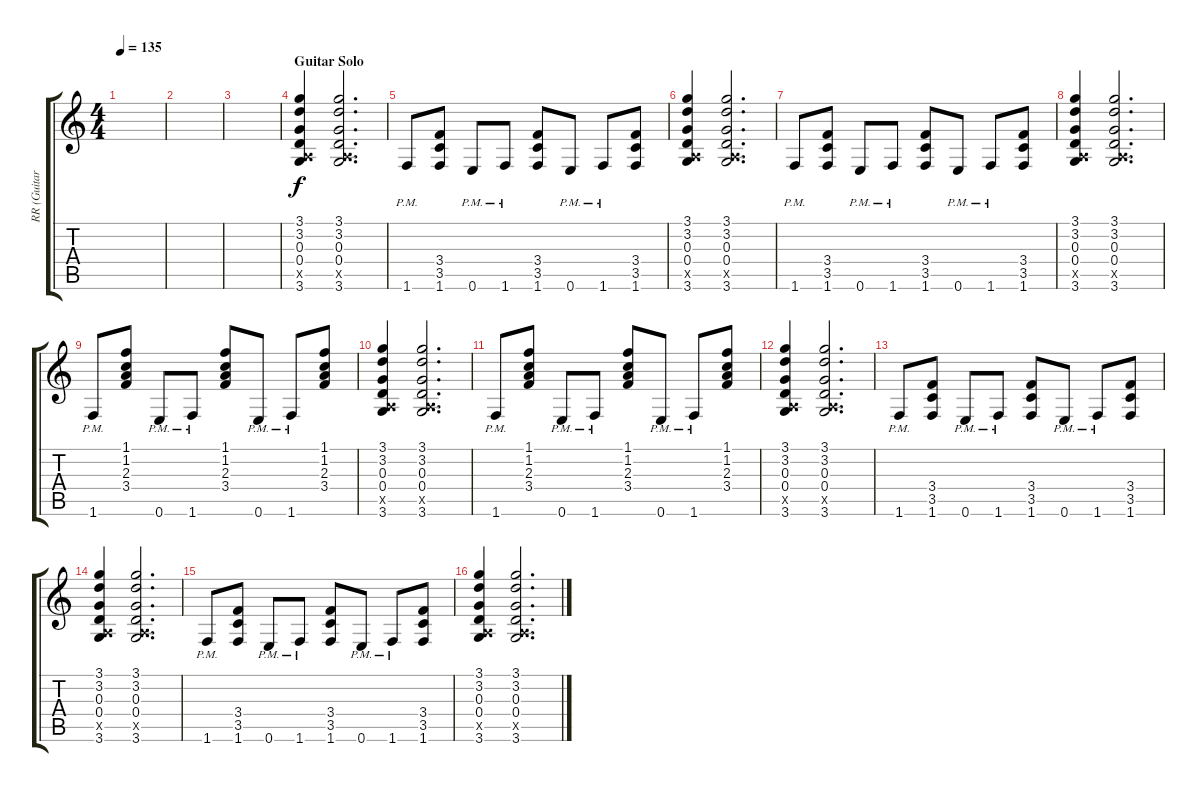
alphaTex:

\track ("RR (Guitar 5)" "RR (Guitar") {instrument distortionguitar}
\staff {score tabs}
\tuning (E4 B3 G3 D3 A2 E2) {hide}
\ts (4 4)
\tempo 135
\clef g2
\ks c
|
|
|
\section ("" "Guitar Solo")
(3.1 3.2 0.3 0.4 0.5{x} 3.6).4 (3.1 3.2 0.3 0.4 0.5{x} 3.6).2{d} |
1.6{pm}.8 (3.4 3.5 1.6).8 0.6{pm}.8 1.6{pm}.8 (3.4 3.5 1.6).8 0.6{pm}.8 1.6{pm}.8 (3.4 3.5 1.6).8 |
(3.1 3.2 0.3 0.4 0.5{x} 3.6).4 (3.1 3.2 0.3 0.4 0.5{x} 3.6).2{d} |
1.6{pm}.8 (3.4 3.5 1.6).8 0.6{pm}.8 1.6{pm}.8 (3.4 3.5 1.6).8 0.6{pm}.8 1.6{pm}.8 (3.4 3.5 1.6).8 |
(3.1 3.2 0.3 0.4 0.5{x} 3.6).4 (3.1 3.2 0.3 0.4 0.5{x} 3.6).2{d} |
1.6{pm}.8 (1.1 1.2 2.3 3.4).8 0.6{pm}.8 1.6{pm}.8 (1.1 1.2 2.3 3.4).8 0.6{pm}.8 1.6{pm}.8 (1.1 1.2 2.3 3.4).8 |
(3.1 3.2 0.3 0.4 0.5{x} 3.6).4 (3.1 3.2 0.3 0.4 0.5{x} 3.6).2{d} |
1.6{pm}.8 (1.1 1.2 2.3 3.4).8 0.6{pm}.8 1.6{pm}.8 (1.1 1.2 2.3 3.4).8 0.6{pm}.8 1.6{pm}.8 (1.1 1.2 2.3 3.4).8 |
(3.1 3.2 0.3 0.4 0.5{x} 3.6).4 (3.1 3.2 0.3 0.4 0.5{x} 3.6).2{d} |
1.6{pm}.8 (3.4 3.5 1.6).8 0.6{pm}.8 1.6{pm}.8 (3.4 3.5 1.6).8 0.6{pm}.8 1.6{pm}.8 (3.4 3.5 1.6).8 |
(3.1 3.2 0.3 0.4 0.5{x} 3.6).4 (3.1 3.2 0.3 0.4 0.5{x} 3.6).2{d} |
1.6{pm}.8 (3.4 3.5 1.6).8 0.6{pm}.8 1.6{pm}.8 (3.4 3.5 1.6).8 0.6{pm}.8 1.6{pm}.8 (3.4 3.5 1.6).8 |
(3.1 3.2 0.3 0.4 0.5{x} 3.6).4 (3.1 3.2 0.3 0.4 0.5{x} 3.6).2{d}
